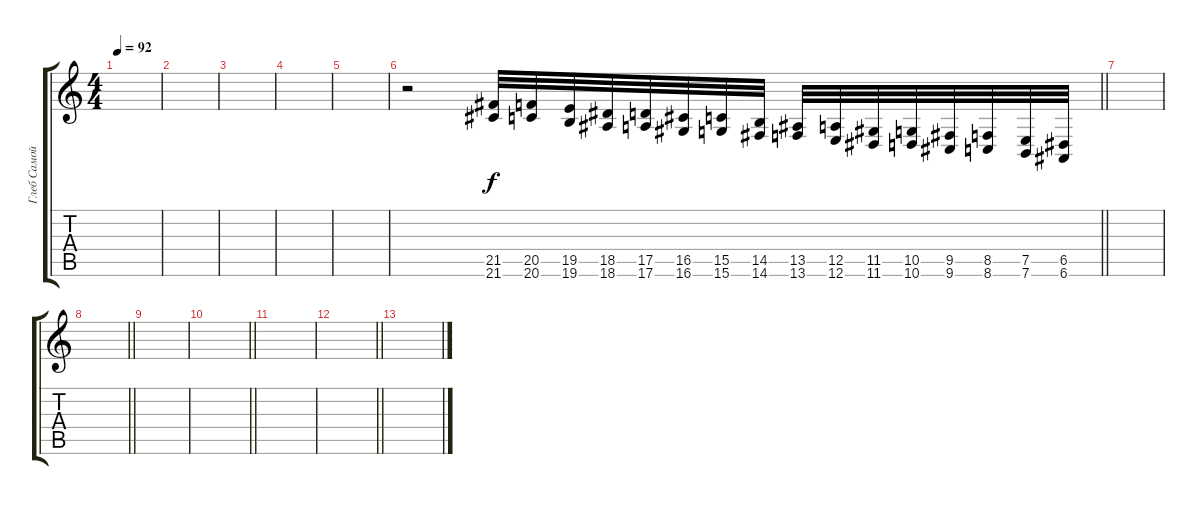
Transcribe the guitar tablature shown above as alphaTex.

\track ("Глеб Самойлов" "Глеб Самой") {instrument guitarfretnoise}
\staff {score tabs}
\tuning (E4 B3 G3 D3 A2 E2) {hide}
\ts (4 4)
\tempo 92
\clef g2
\ks c
|
|
|
|
|
\barLineRight lightlight
r.2 (21.5 21.6).32 (20.5 20.6).32 (19.5 19.6).32 (18.5 18.6).32 (17.5 17.6).32 (16.5 16.6).32 (15.5 15.6).32 (14.5 14.6).32 (13.5 13.6).32 (12.5 12.6).32 (11.5 11.6).32 (10.5 10.6).32 (9.5 9.6).32 (8.5 8.6).32 (7.5 7.6).32 (6.5 6.6).32 |
\section ("" "")
|
\barLineRight lightlight
|
|
\barLineRight lightlight
|
|
\barLineRight lightlight
|
\section ("" "")
